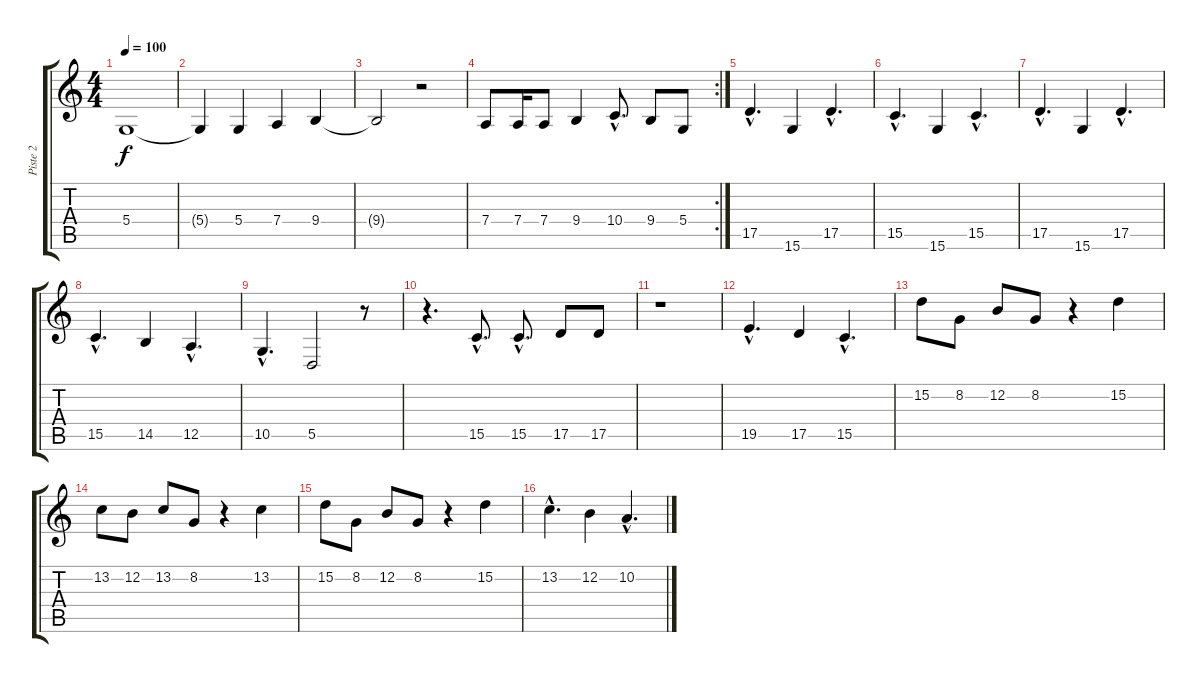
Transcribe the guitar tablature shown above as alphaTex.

\track ("Piste 2" "Piste 2") {instrument clarinet}
\staff {score tabs}
\tuning (E4 B3 G3 D3 A2 E2) {hide}
\ts (4 4)
\tempo 100
\clef g2
\ks c
5.4.1{dy f} |
5.4{t}.4 5.4.4 7.4.4 9.4.4 |
9.4{t}.2 r.2 |
\rc 2
7.4.8 7.4.16 7.4.8 9.4.4 10.4{hac}.8{d} 9.4.8 5.4.8 |
17.5{hac}.4{d volume 16 instrument acousticgrandpiano} 15.6.4 17.5{hac}.4{d} |
15.5{hac}.4{d} 15.6.4 15.5{hac}.4{d} |
17.5{hac}.4{d} 15.6.4 17.5{hac}.4{d} |
15.5{hac}.4{d} 14.5.4 12.5{hac}.4{d} |
10.5{hac}.4{d} 5.5.2 r.8 |
r.4{d} 15.5{hac}.8{d} 15.5{hac}.8{d} 17.5.8 17.5.8 |
r.1 |
19.5{hac}.4{d} 17.5.4 15.5{hac}.4{d} |
15.2.8 8.2.8 12.2.8 8.2.8 r.4 15.2.4 |
13.2.8 12.2.8 13.2.8 8.2.8 r.4 13.2.4 |
15.2.8 8.2.8 12.2.8 8.2.8 r.4 15.2.4 |
13.2{hac}.4{d} 12.2.4 10.2{hac}.4{d}
